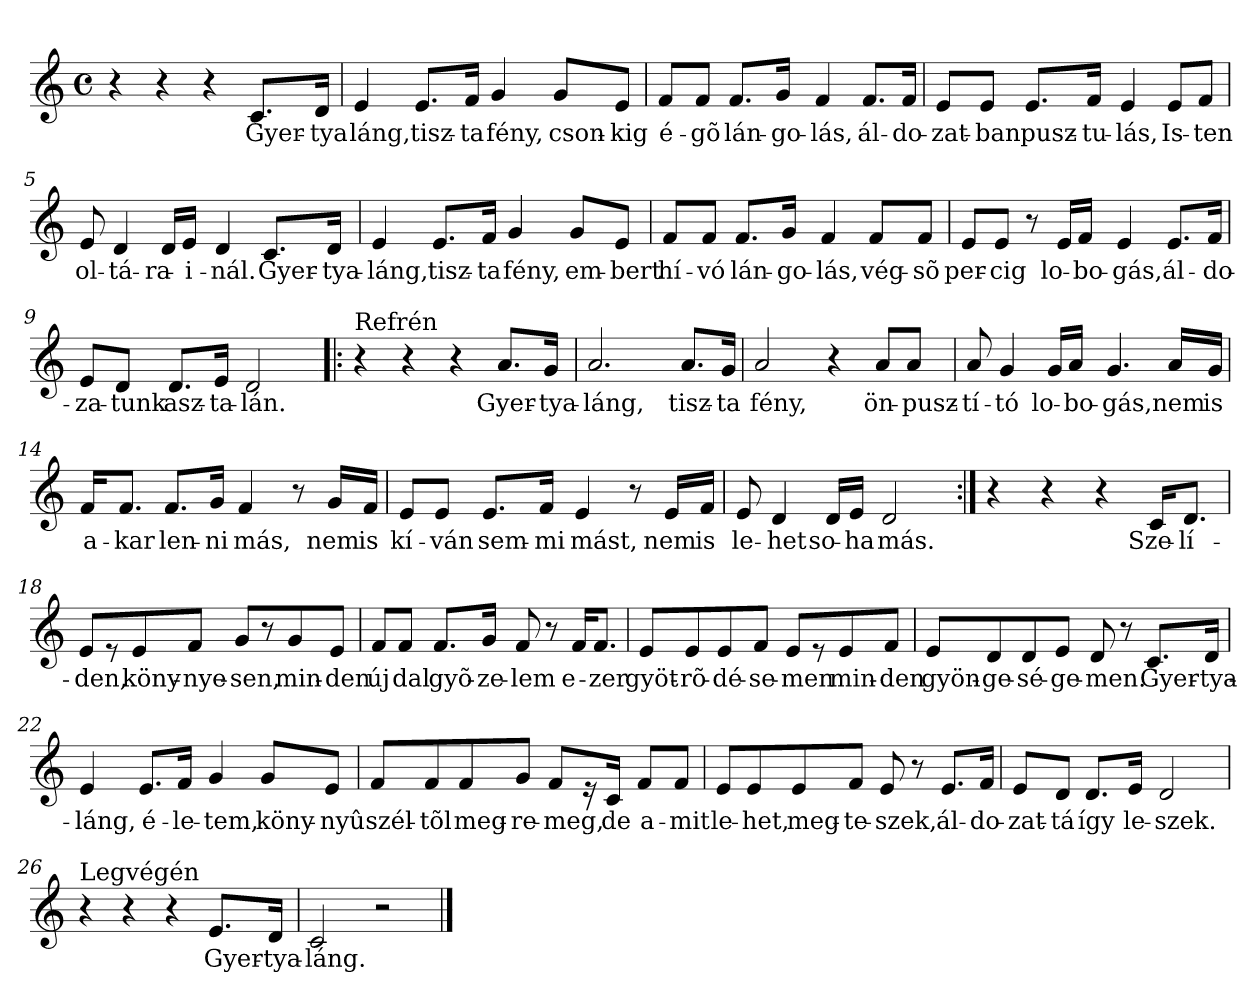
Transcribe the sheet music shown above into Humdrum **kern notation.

**kern	**text
*part1	*part1
*staff1	*staff1
*clefG2	*
*k[]	*
*C:	*
*M4/4	*
*met(c)	*
=1	=1
4r	.
4r	.
4r	.
!	!LO:LY:b
8.c/L	Gyer-
!	!LO:LY:b
16d/Jk	-tya
=2	=2
!	!LO:LY:b
4e/	láng,
!	!LO:LY:b
8.e/L	tisz-
!	!LO:LY:b
16f/Jk	-ta
!	!LO:LY:b
4g/	fény,
!	!LO:LY:b
8g/L	cson-
!	!LO:LY:b
8e/J	-kig
=3	=3
!	!LO:LY:b
8f/L	é-
!	!LO:LY:b
8f/J	-gõ
!	!LO:LY:b
8.f/L	lán-
!	!LO:LY:b
16g/Jk	-go-
!	!LO:LY:b
4f/	-lás,
!	!LO:LY:b
8.f/L	ál-
!	!LO:LY:b
16f/Jk	-do-
=4	=4
!	!LO:LY:b
8e/L	-zat-
!	!LO:LY:b
8e/J	-ban
!	!LO:LY:b
8.e/L	pusz-
!	!LO:LY:b
16f/Jk	-tu-
!	!LO:LY:b
4e/	-lás,
!	!LO:LY:b
8e/L	Is-
!	!LO:LY:b
8f/J	-ten
=5	=5
!	!LO:LY:b
8e/	ol-
!	!LO:LY:b
4d/	-tá-
!	!LO:LY:b
16d/LL	-ra-
!	!LO:LY:b
16e/JJ	-i-
!	!LO:LY:b
4d/	-nál.
!	!LO:LY:b
8.c/L	Gyer-
!	!LO:LY:b
16d/Jk	-tya-
!!LO:LB:g=z
=6	=6
!	!LO:LY:b
4e/	-láng,
!	!LO:LY:b
8.e/L	tisz-
!	!LO:LY:b
16f/Jk	-ta
!	!LO:LY:b
4g/	fény,
!	!LO:LY:b
8g/L	em-
!	!LO:LY:b
8e/J	-bert
=7	=7
!	!LO:LY:b
8f/L	hí-
!	!LO:LY:b
8f/J	-vó
!	!LO:LY:b
8.f/L	lán-
!	!LO:LY:b
16g/Jk	-go-
!	!LO:LY:b
4f/	-lás,
!	!LO:LY:b
8f/L	vég-
!	!LO:LY:b
8f/J	-sõ
=8	=8
!	!LO:LY:b
8e/L	per-
!	!LO:LY:b
8e/J	-cig
8r	.
!	!LO:LY:b
16e/LL	lo-
!	!LO:LY:b
16f/JJ	-bo-
!	!LO:LY:b
4e/	-gás,
!	!LO:LY:b
8.e/L	ál-
!	!LO:LY:b
16f/Jk	-do-
=9	=9
!	!LO:LY:b
8e/L	-za-
!	!LO:LY:b
8d/J	-tunk
!	!LO:LY:b
8.d/L	asz-
!	!LO:LY:b
16e/Jk	-ta-
!	!LO:LY:b
2d/	-lán.
!!LO:LB:g=z
=10!|:	=10!|:
!LO:TX:a:t=Refrén	!
4r	.
4r	.
4r	.
!	!LO:LY:b
8.a/L	Gyer-
!	!LO:LY:b
16g/Jk	-tya-
=11	=11
!	!LO:LY:b
2.a/	-láng,
!	!LO:LY:b
8.a/L	tisz-
!	!LO:LY:b
16g/Jk	-ta
=12	=12
!	!LO:LY:b
2a/	fény,
4r	.
!	!LO:LY:b
8a/L	ön-
!	!LO:LY:b
8a/J	-pusz-
=13	=13
!	!LO:LY:b
8a/	-tí-
!	!LO:LY:b
4g/	-tó
!	!LO:LY:b
16g/LL	lo-
!	!LO:LY:b
16a/JJ	-bo-
!	!LO:LY:b
4.g/	-gás,
!	!LO:LY:b
16a/LL	nem
!	!LO:LY:b
16g/JJ	is
!!LO:LB:g=z
=14	=14
!	!LO:LY:b
16f/KL	a-
!	!LO:LY:b
8.f/J	-kar
!	!LO:LY:b
8.f/L	len-
!	!LO:LY:b
16g/Jk	-ni
!	!LO:LY:b
4f/	más,
8r	.
!	!LO:LY:b
16g/LL	nem
!	!LO:LY:b
16f/JJ	is
=15	=15
!	!LO:LY:b
8e/L	kí-
!	!LO:LY:b
8e/J	-ván
!	!LO:LY:b
8.e/L	sem-
!	!LO:LY:b
16f/Jk	-mi
!	!LO:LY:b
4e/	mást,
8r	.
!	!LO:LY:b
16e/LL	nem
!	!LO:LY:b
16f/JJ	is
=16	=16
!	!LO:LY:b
8e/	le-
!	!LO:LY:b
4d/	-het
!	!LO:LY:b
16d/LL	so-
!	!LO:LY:b
16e/JJ	-ha
!	!LO:LY:b
2d/	más.
!!LO:LB:g=z
=17:|!	=17:|!
4r	.
4r	.
4r	.
!	!LO:LY:b
16c/KL	Sze-
!	!LO:LY:b
8.d/J	-lí-
=18	=18
!	!LO:LY:b
8e/L	-den,
8r	.
!	!LO:LY:b
8e/	köny-
!	!LO:LY:b
8f/J	-nye-
!	!LO:LY:b
8g/L	-sen,
8r	.
!	!LO:LY:b
8g/	min-
!	!LO:LY:b
8e/J	-den
=19	=19
!	!LO:LY:b
8f/L	új
!	!LO:LY:b
8f/J	dal
!	!LO:LY:b
8.f/L	gyõ-
!	!LO:LY:b
16g/Jk	-ze-
!	!LO:LY:b
8f/	-lem
8r	.
!	!LO:LY:b
16f/KL	e-
!	!LO:LY:b
8.f/J	-zer
=20	=20
!	!LO:LY:b
8e/L	gyöt-
!	!LO:LY:b
8e/	-rõ-
!	!LO:LY:b
8e/	-dé-
!	!LO:LY:b
8f/J	-se-
!	!LO:LY:b
8e/L	-men
8r	.
!	!LO:LY:b
8e/	min-
!	!LO:LY:b
8f/J	-den
!!LO:LB:g=z
=21	=21
!	!LO:LY:b
8e/L	gyön-
!	!LO:LY:b
8d/	-ge-
!	!LO:LY:b
8d/	-sé-
!	!LO:LY:b
8e/J	-ge-
!	!LO:LY:b
8d/	-men.
8r	.
!	!LO:LY:b
8.c/L	Gyer-
!	!LO:LY:b
16d/Jk	-tya-
=22	=22
!	!LO:LY:b
4e/	-láng,
!	!LO:LY:b
8.e/L	é-
!	!LO:LY:b
16f/Jk	-le-
!	!LO:LY:b
4g/	-tem,
!	!LO:LY:b
8g/L	köny-
!	!LO:LY:b
8e/J	-nyû
=23	=23
!	!LO:LY:b
8f/L	szél-
!	!LO:LY:b
8f/	-tõl
!	!LO:LY:b
8f/	meg-
!	!LO:LY:b
8g/J	-re-
!	!LO:LY:b
8f/L	-meg,
16r	.
!	!LO:LY:b
16c/Jk	de
!	!LO:LY:b
8f/L	a-
!	!LO:LY:b
8f/J	-mit
!!LO:LB:g=z
=24	=24
!	!LO:LY:b
8e/L	le-
!	!LO:LY:b
8e/	-het,
!	!LO:LY:b
8e/	meg-
!	!LO:LY:b
8f/J	-te-
!	!LO:LY:b
8e/	-szek,
8r	.
!	!LO:LY:b
8.e/L	ál-
!	!LO:LY:b
16f/Jk	-do-
=25	=25
!	!LO:LY:b
8e/L	-zat-
!	!LO:LY:b
8d/J	-tá
!	!LO:LY:b
8.d/L	így
!	!LO:LY:b
16e/Jk	le-
!	!LO:LY:b
2d/	-szek.
=26	=26
!LO:TX:a:t=Legvégén	!
4r	.
4r	.
4r	.
!	!LO:LY:b
8.e/L	Gyer-
!	!LO:LY:b
16d/Jk	-tya-
=27	=27
!	!LO:LY:b
2c/	-láng.
2r	.
==	==
*-	*-
